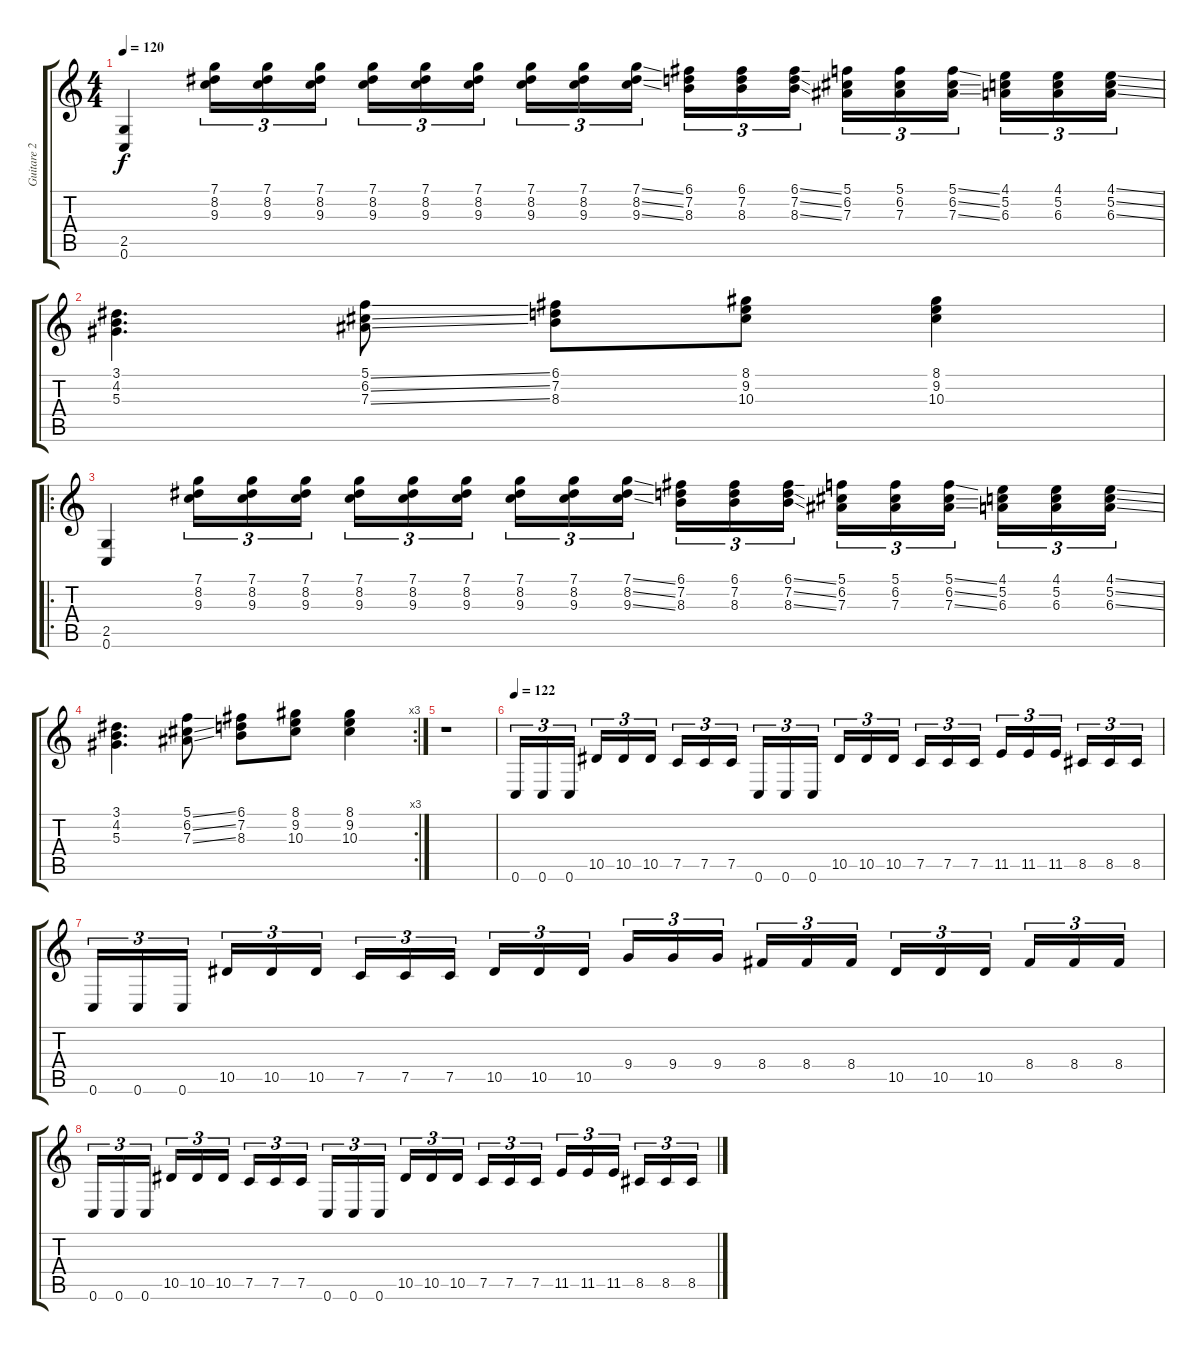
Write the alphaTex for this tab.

\track ("Guitare 2" "Guitare 2") {instrument distortionguitar}
\staff {score tabs}
\tuning (C4 G3 Eb3 Bb2 F2 C2) {hide}
\ts (4 4)
\tempo 120
\clef g2
\ks c
(2.5 0.6).4{dy f} (7.1 8.2 9.3).16{tu (3 2)} (7.1 8.2 9.3).16{tu (3 2)} (7.1 8.2 9.3).16{tu (3 2) beam splitsecondary} (7.1 8.2 9.3).16{tu (3 2)} (7.1 8.2 9.3).16{tu (3 2)} (7.1 8.2 9.3).16{tu (3 2)} (7.1 8.2 9.3).16{tu (3 2)} (7.1 8.2 9.3).16{tu (3 2)} (7.1{ss} 8.2{ss} 9.3{ss}).16{tu (3 2) beam splitsecondary} (6.1 7.2 8.3).16{tu (3 2)} (6.1 7.2 8.3).16{tu (3 2)} (6.1{ss} 7.2{ss} 8.3{ss}).16{tu (3 2)} (5.1 6.2 7.3).16{tu (3 2)} (5.1 6.2 7.3).16{tu (3 2)} (5.1{ss} 6.2{ss} 7.3{ss}).16{tu (3 2) beam splitsecondary} (4.1 5.2 6.3).16{tu (3 2)} (4.1 5.2 6.3).16{tu (3 2)} (4.1{ss} 5.2{ss} 6.3{ss}).16{tu (3 2)} |
(3.1 4.2 5.3).4{d} (5.1{ss} 6.2{ss} 7.3{ss}).8 (6.1 7.2 8.3).8 (8.1 9.2 10.3).8 (8.1 9.2 10.3).4 |
\ro
(2.5 0.6).4 (7.1 8.2 9.3).16{tu (3 2)} (7.1 8.2 9.3).16{tu (3 2)} (7.1 8.2 9.3).16{tu (3 2) beam splitsecondary} (7.1 8.2 9.3).16{tu (3 2)} (7.1 8.2 9.3).16{tu (3 2)} (7.1 8.2 9.3).16{tu (3 2)} (7.1 8.2 9.3).16{tu (3 2)} (7.1 8.2 9.3).16{tu (3 2)} (7.1{ss} 8.2{ss} 9.3{ss}).16{tu (3 2) beam splitsecondary} (6.1 7.2 8.3).16{tu (3 2)} (6.1 7.2 8.3).16{tu (3 2)} (6.1{ss} 7.2{ss} 8.3{ss}).16{tu (3 2)} (5.1 6.2 7.3).16{tu (3 2)} (5.1 6.2 7.3).16{tu (3 2)} (5.1{ss} 6.2{ss} 7.3{ss}).16{tu (3 2) beam splitsecondary} (4.1 5.2 6.3).16{tu (3 2)} (4.1 5.2 6.3).16{tu (3 2)} (4.1{ss} 5.2{ss} 6.3{ss}).16{tu (3 2)} |
\rc 3
(3.1 4.2 5.3).4{d} (5.1{ss} 6.2{ss} 7.3{ss}).8 (6.1 7.2 8.3).8 (8.1 9.2 10.3).8 (8.1 9.2 10.3).4 |
r.1 |
\tempo 122
0.6.16{tu (3 2)} 0.6.16{tu (3 2)} 0.6.16{tu (3 2) beam splitsecondary} 10.5.16{tu (3 2)} 10.5.16{tu (3 2)} 10.5.16{tu (3 2)} 7.5.16{tu (3 2)} 7.5.16{tu (3 2)} 7.5.16{tu (3 2) beam splitsecondary} 0.6.16{tu (3 2)} 0.6.16{tu (3 2)} 0.6.16{tu (3 2)} 10.5.16{tu (3 2)} 10.5.16{tu (3 2)} 10.5.16{tu (3 2) beam splitsecondary} 7.5.16{tu (3 2)} 7.5.16{tu (3 2)} 7.5.16{tu (3 2)} 11.5.16{tu (3 2)} 11.5.16{tu (3 2)} 11.5.16{tu (3 2) beam splitsecondary} 8.5.16{tu (3 2)} 8.5.16{tu (3 2)} 8.5.16{tu (3 2)} |
0.6.16{tu (3 2)} 0.6.16{tu (3 2)} 0.6.16{tu (3 2) beam splitsecondary} 10.5.16{tu (3 2)} 10.5.16{tu (3 2)} 10.5.16{tu (3 2)} 7.5.16{tu (3 2)} 7.5.16{tu (3 2)} 7.5.16{tu (3 2) beam splitsecondary} 10.5.16{tu (3 2)} 10.5.16{tu (3 2)} 10.5.16{tu (3 2)} 9.4.16{tu (3 2)} 9.4.16{tu (3 2)} 9.4.16{tu (3 2) beam splitsecondary} 8.4.16{tu (3 2)} 8.4.16{tu (3 2)} 8.4.16{tu (3 2)} 10.5.16{tu (3 2)} 10.5.16{tu (3 2)} 10.5.16{tu (3 2) beam splitsecondary} 8.4.16{tu (3 2)} 8.4.16{tu (3 2)} 8.4.16{tu (3 2)} |
0.6.16{tu (3 2)} 0.6.16{tu (3 2)} 0.6.16{tu (3 2) beam splitsecondary} 10.5.16{tu (3 2)} 10.5.16{tu (3 2)} 10.5.16{tu (3 2)} 7.5.16{tu (3 2)} 7.5.16{tu (3 2)} 7.5.16{tu (3 2) beam splitsecondary} 0.6.16{tu (3 2)} 0.6.16{tu (3 2)} 0.6.16{tu (3 2)} 10.5.16{tu (3 2)} 10.5.16{tu (3 2)} 10.5.16{tu (3 2) beam splitsecondary} 7.5.16{tu (3 2)} 7.5.16{tu (3 2)} 7.5.16{tu (3 2)} 11.5.16{tu (3 2)} 11.5.16{tu (3 2)} 11.5.16{tu (3 2) beam splitsecondary} 8.5.16{tu (3 2)} 8.5.16{tu (3 2)} 8.5.16{tu (3 2)}
